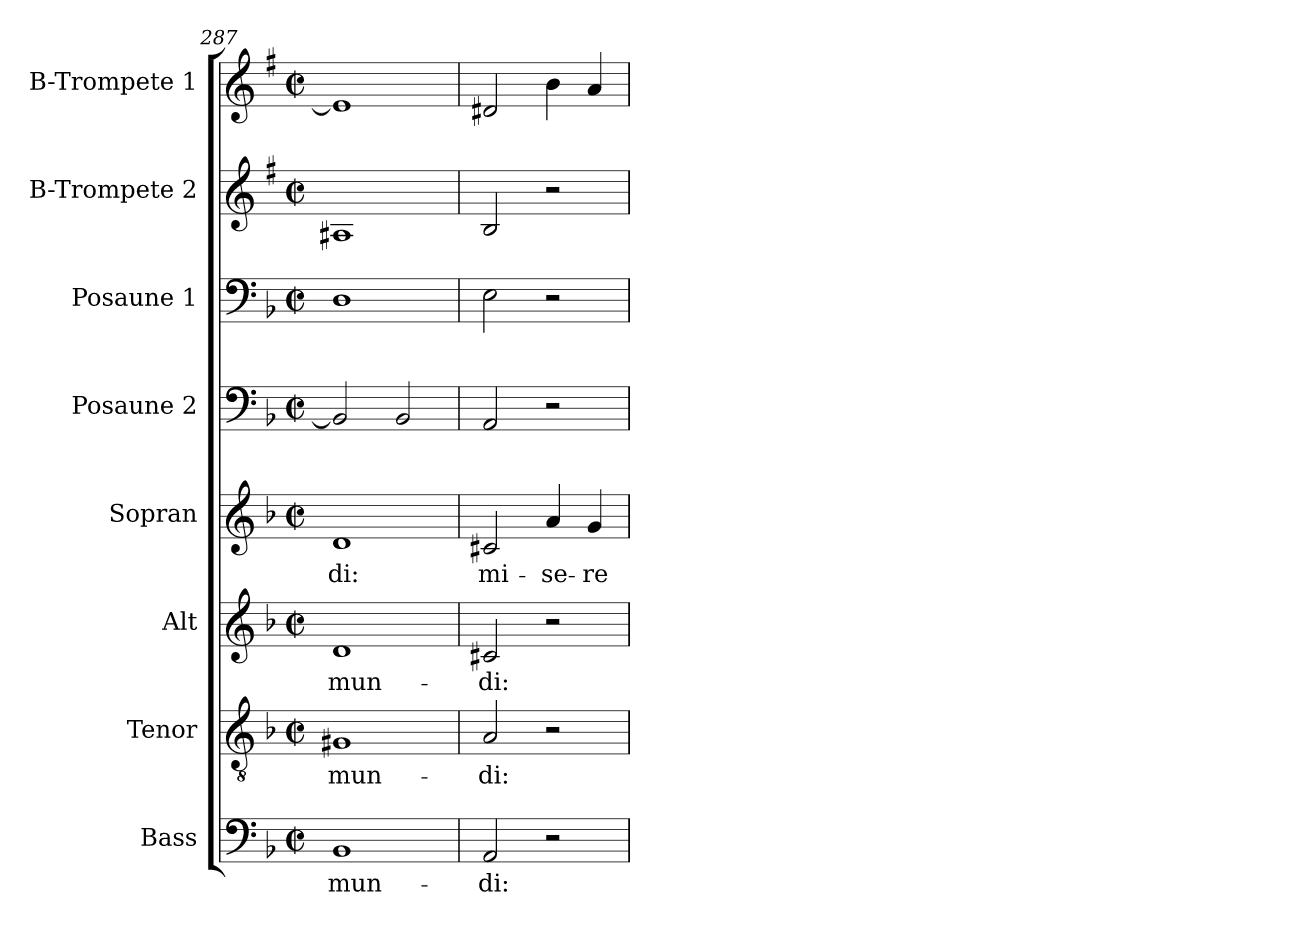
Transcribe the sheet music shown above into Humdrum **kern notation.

**kern	**text	**kern	**text	**kern	**text	**kern	**text	**kern	**kern	**kern	**kern
*part8	*part8	*part7	*part7	*part6	*part6	*part5	*part5	*part4	*part3	*part2	*part1
*staff8	*staff8	*staff7	*staff7	*staff6	*staff6	*staff5	*staff5	*staff4	*staff3	*staff2	*staff1
*I"Bass	*	*I"Tenor	*	*I"Alt	*	*I"Sopran	*	*I"Posaune 2	*I"Posaune 1	*I"B-Trompete 2	*I"B-Trompete 1
*I'B.	*	*I'T.	*	*I'A.	*	*I'S.	*	*I'Pos. 2	*I'Pos. 1	*I'B Trp. 2	*I'B Trp. 1
!!LO:LB:g=z
*clefF4	*	*clefGv2	*	*clefG2	*	*clefG2	*	*clefF4	*clefF4	*clefG2	*clefG2
*	*	*	*	*	*	*	*	*	*	*ITrd1c2	*ITrd1c2
*k[b-]	*	*k[b-]	*	*k[b-]	*	*k[b-]	*	*k[b-]	*k[b-]	*k[b-]	*k[b-]
*F:	*	*F:	*	*F:	*	*F:	*	*F:	*F:	*F:	*F:
*M2/2	*	*M2/2	*	*M2/2	*	*M2/2	*	*M2/2	*M2/2	*M2/2	*M2/2
*met(c|)	*	*met(c|)	*	*met(c|)	*	*met(c|)	*	*met(c|)	*met(c|)	*met(c|)	*met(c|)
=287	=287	=287	=287	=287	=287	=287	=287	=287	=287	=287	=287
!	!LO:LY:b	!	!LO:LY:b	!	!LO:LY:b	!	!LO:LY:b	!	!	!	!
1BB-	mun-	1G#X	mun-	1d	mun-	1d	-di:	2BB-/]	1D	1G#X	1d]
.	.	.	.	.	.	.	.	2BB-/	.	.	.
=288	=288	=288	=288	=288	=288	=288	=288	=288	=288	=288	=288
!	!LO:LY:b	!	!LO:LY:b	!	!LO:LY:b	!	!LO:LY:b	!	!	!	!
2AA/	-di:	2A/	-di:	2c#X/	-di:	2c#X/	mi-	2AA/	2E\	2A/	2c#X/
!	!	!	!	!	!	!	!LO:LY:b	!	!	!	!
2r	.	2r	.	2r	.	4a/	-se-	2r	2r	2r	4a\
!	!	!	!	!	!	!	!LO:LY:b	!	!	!	!
.	.	.	.	.	.	4g/	-re-	.	.	.	4g/
=	=	=	=	=	=	=	=	=	=	=	=
*-	*-	*-	*-	*-	*-	*-	*-	*-	*-	*-	*-
